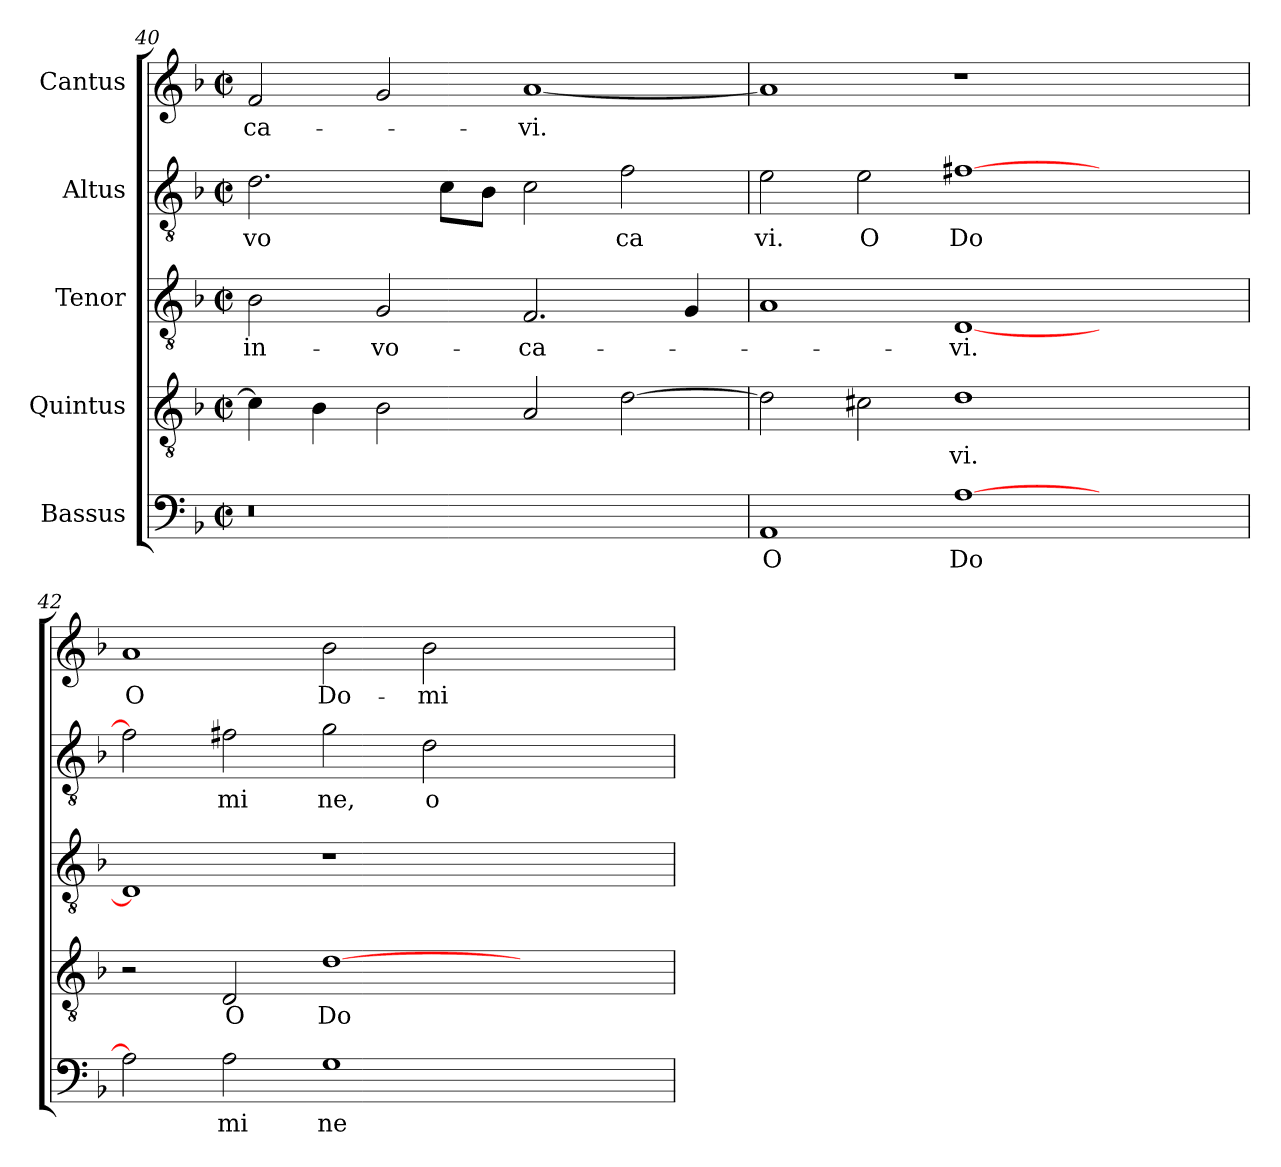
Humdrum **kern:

**kern	**text	**kern	**text	**kern	**text	**kern	**text	**kern	**text
*part5	*part5	*part4	*part4	*part3	*part3	*part2	*part2	*part1	*part1
*staff5	*staff5	*staff4	*staff4	*staff3	*staff3	*staff2	*staff2	*staff1	*staff1
*I"Bassus	*	*I"Quintus	*	*I"Tenor	*	*I"Altus	*	*I"Cantus	*
*clefF4	*	*clefGv2	*	*clefGv2	*	*clefGv2	*	*clefG2	*
*k[b-]	*	*k[b-]	*	*k[b-]	*	*k[b-]	*	*k[b-]	*
*F:	*	*F:	*	*F:	*	*F:	*	*F:	*
*M2/2	*	*M2/2	*	*M2/2	*	*M2/2	*	*M2/2	*
*met(c|)	*	*met(c|)	*	*met(c|)	*	*met(c|)	*	*met(c|)	*
=40	=40	=40	=40	=40	=40	=40	=40	=40	=40
!	!	!	!	!	!LO:LY:b:cj	!	!LO:LY:b:cj	!	!LO:LY:b:cj
0r	.	4c\]	.	2B-\	in-	2.d\	vo	2f/	-ca-
.	.	4B-\	.	.	.	.	.	.	.
!	!	!	!	!	!LO:LY:b:cj	!	!	!	!
.	.	2B-\	.	2G/	-vo-	.	.	2g/	.
.	.	.	.	.	.	8c\L	.	.	.
.	.	.	.	.	.	8B-\J	.	.	.
!	!	!	!	!	!LO:LY:b:cj	!	!	!	!LO:LY:b:cj
.	.	2A/	.	2.F/	-ca-	2c\	.	[<1a	-vi.
!	!	!	!	!	!	!	!LO:LY:b:cj	!	!
.	.	[>2d\	.	.	.	2f\	ca	.	.
.	.	.	.	4G/	.	.	.	.	.
=41	=41	=41	=41	=41	=41	=41	=41	=41	=41
!	!LO:LY:b:cj	!	!	!	!	!	!LO:LY:b:cj	!	!
1AA	O	2d\]	.	1A	.	2e\	vi.	1a]	.
!	!	!	!	!	!	!	!LO:LY:b:cj	!	!
.	.	2c#X\	.	.	.	2e\	O	.	.
!	!LO:LY:b:cj	!	!LO:LY:b:cj	!	!LO:LY:b:cj	!	!LO:LY:b:cj	!LO:N:vis=1	!
[>1A	Do	1d	vi.	[<1D	-vi.	[>1f#X	Do	0r	.
1ryy	.	1ryy	.	1ryy	.	1ryy	.	.	.
=42	=42	=42	=42	=42	=42	=42	=42	=42	=42
!	!	!	!	!	!	!	!	!	!LO:LY:b:cj
2A\]	.	2r	.	1D]	.	2f#\]	.	1a	O
!	!LO:LY:b:cj	!	!LO:LY:b:cj	!	!	!	!LO:LY:b:cj	!	!
2A\	mi	2D/	O	.	.	2f#X\	mi	.	.
!	!LO:LY:b:cj	!	!LO:LY:b:cj	!LO:N:vis=1	!	!	!LO:LY:b:cj	!	!LO:LY:b:cj
1G	ne	[>1d	Do	0r	.	2g\	ne,	2b-\	Do-
!	!	!	!	!	!	!	!LO:LY:b:cj	!	!LO:LY:b:cj
.	.	.	.	.	.	2d\	o	2b-\	-mi-
1ryy	.	1ryy	.	.	.	1ryy	.	1ryy	.
=	=	=	=	=	=	=	=	=	=
*-	*-	*-	*-	*-	*-	*-	*-	*-	*-
